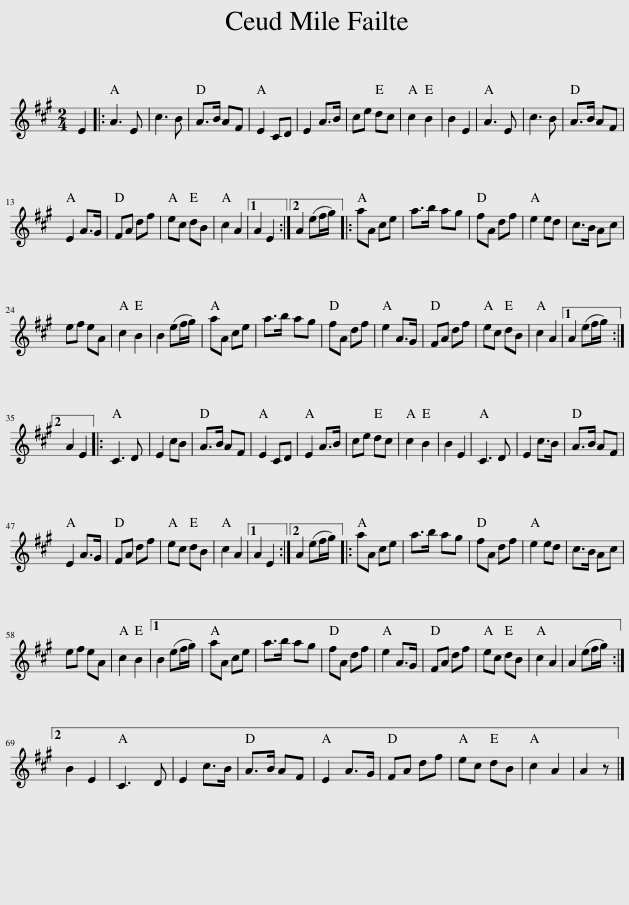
X:1
L:1/8
M:2/4
I:linebreak $
K:A
V:1 treble
V:1
 E2 |: A3 E | c3 B | A>B AF | E2 CD | %5
 E2 A>B | ce dc | c2 B2 | B2 E2 | A3 E | %10
 c3 B | A>B AF |$ E2 A>G | FA df | ec dB | %15
 c2 A2 |1 A2 E2 :|2 A2 (ef/g/) |: aA ce | a>b ag | %20
 fA df | e2 ed | c>B Ac |$ ef eA | c2 B2 | %25
 B2 (ef/g/) | aA ce | a>b ag | fA df | e2 A>G | %30
 FA df | ec dB | c2 A2 |1 A2 (ef/g/) :|2$ A2 E2 |: %35
 C3 D | E2 cB | A>B AF | E2 CD | E2 A>B | %40
 ce dc | c2 B2 | B2 E2 | C3 D | E2 c>B | %45
 A>B AF |$ E2 A>G | FA df | ec dB | c2 A2 |1 %50
 A2 E2 :|2 A2 (ef/g/) |: aA ce | a>b ag | fA df | %55
 e2 ed | c>B Ac |$ ef eA | c2 B2 |1 B2 (ef/g/) | %60
 aA ce | a>b ag | fA df | e2 A>G | FA df | %65
 ec dB | c2 A2 | A2 (ef/g/) :|2$ B2 E2 | C3 D | %70
 E2 c>B | A>B AF | E2 A>G | FA df | ec dB | %75
 c2 A2 | A2 z |] %77
